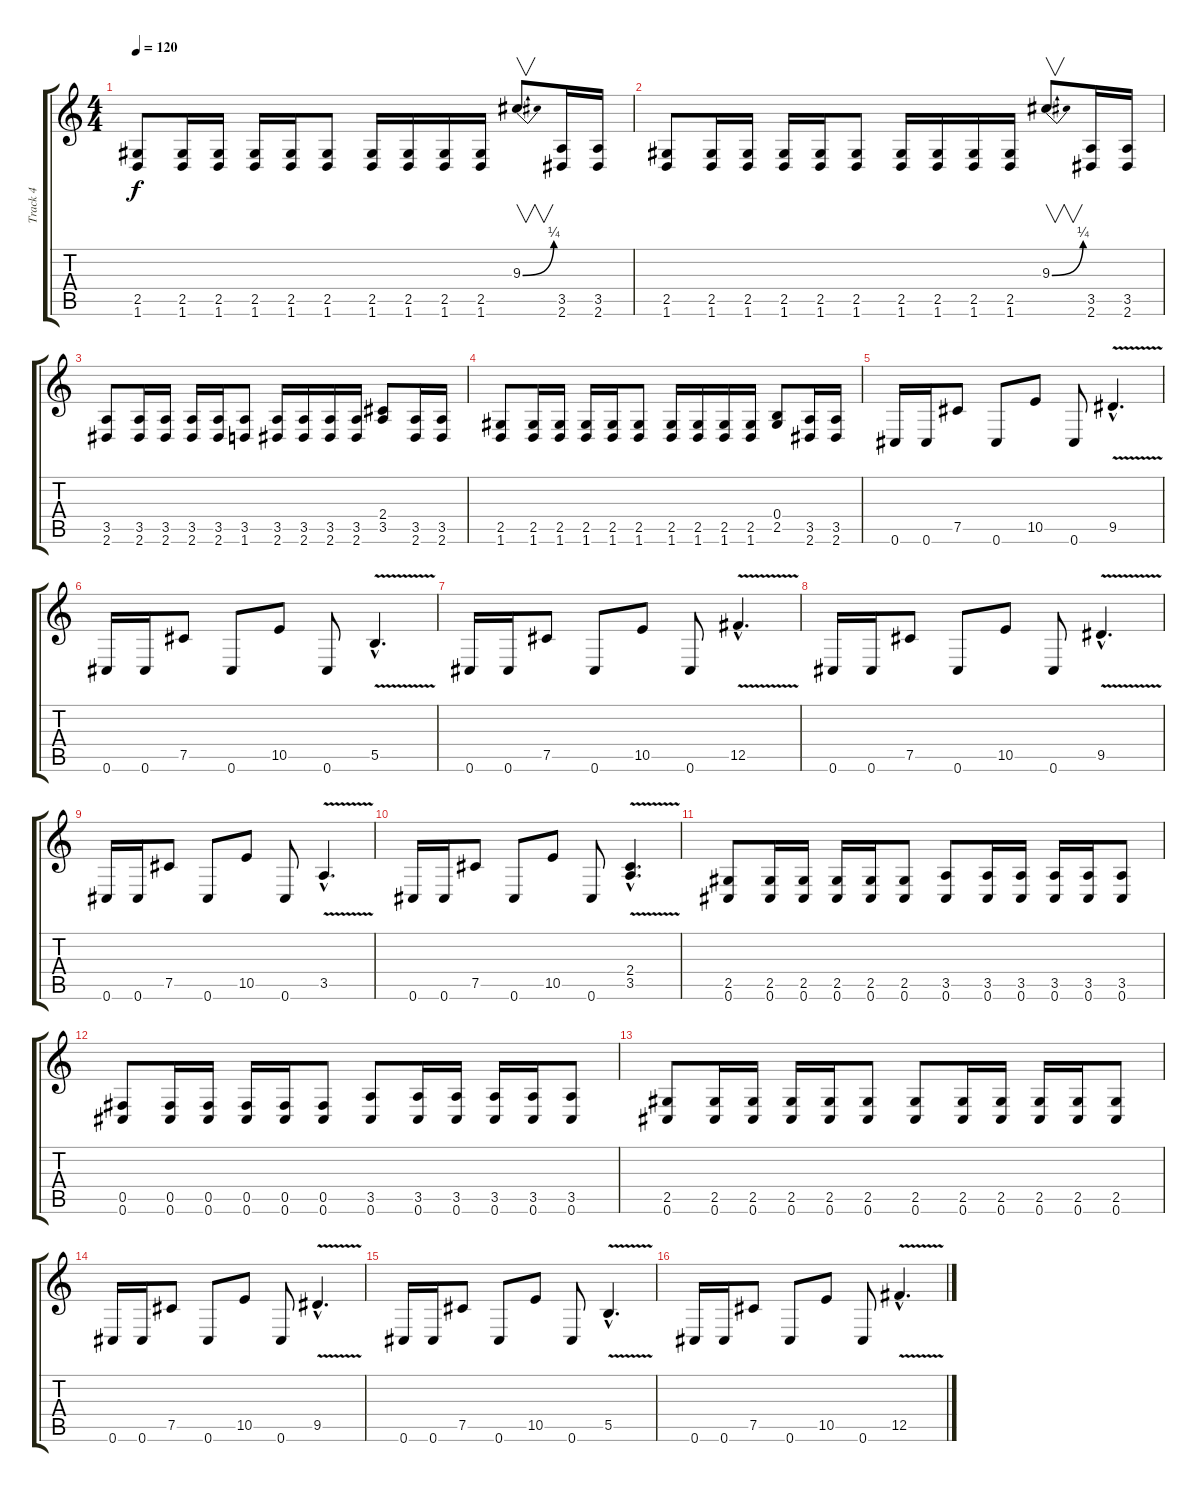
\track ("Track 4" "Track 4") {instrument overdrivenguitar}
\staff {score tabs}
\tuning (Db4 Ab3 E3 B2 Gb2 Db2) {hide}
\ts (4 4)
\tempo 120
\clef g2
\ks c
(2.5 1.6).8{dy f} (2.5 1.6).16 (2.5 1.6).16 (2.5 1.6).16 (2.5 1.6).16 (2.5 1.6).8 (2.5 1.6).16 (2.5 1.6).16 (2.5 1.6).16 (2.5 1.6).16 9.3{be (bend 0 0 60 1)}.8{v} (3.5 2.6).16 (3.5 2.6).16 |
(2.5 1.6).8 (2.5 1.6).16 (2.5 1.6).16 (2.5 1.6).16 (2.5 1.6).16 (2.5 1.6).8 (2.5 1.6).16 (2.5 1.6).16 (2.5 1.6).16 (2.5 1.6).16 9.3{be (bend 0 0 60 1)}.8{v} (3.5 2.6).16 (3.5 2.6).16 |
(3.5 2.6).8 (3.5 2.6).16 (3.5 2.6).16 (3.5 2.6).16 (3.5 2.6).16 (3.5 1.6).8 (3.5 2.6).16 (3.5 2.6).16 (3.5 2.6).16 (3.5 2.6).16 (2.4 3.5).8 (3.5 2.6).16 (3.5 2.6).16 |
(2.5 1.6).8 (2.5 1.6).16 (2.5 1.6).16 (2.5 1.6).16 (2.5 1.6).16 (2.5 1.6).8 (2.5 1.6).16 (2.5 1.6).16 (2.5 1.6).16 (2.5 1.6).16 (0.4 2.5).8 (3.5 2.6).16 (3.5 2.6).16 |
0.6.16 0.6.16 7.5.8 0.6.8 10.5.8 0.6.8 9.5{v hac}.4{d} |
0.6.16 0.6.16 7.5.8 0.6.8 10.5.8 0.6.8 5.5{v hac}.4{d} |
0.6.16 0.6.16 7.5.8 0.6.8 10.5.8 0.6.8 12.5{v hac}.4{d} |
0.6.16 0.6.16 7.5.8 0.6.8 10.5.8 0.6.8 9.5{v hac}.4{d} |
0.6.16 0.6.16 7.5.8 0.6.8 10.5.8 0.6.8 3.5{v hac}.4{d} |
0.6.16 0.6.16 7.5.8 0.6.8 10.5.8 0.6.8 (2.4{v hac} 3.5{v hac}).4{d} |
(2.5 0.6).8 (2.5 0.6).16 (2.5 0.6).16 (2.5 0.6).16 (2.5 0.6).16 (2.5 0.6).8 (3.5 0.6).8 (3.5 0.6).16 (3.5 0.6).16 (3.5 0.6).16 (3.5 0.6).16 (3.5 0.6).8 |
(0.5 0.6).8 (0.5 0.6).16 (0.5 0.6).16 (0.5 0.6).16 (0.5 0.6).16 (0.5 0.6).8 (3.5 0.6).8 (3.5 0.6).16 (3.5 0.6).16 (3.5 0.6).16 (3.5 0.6).16 (3.5 0.6).8 |
(2.5 0.6).8 (2.5 0.6).16 (2.5 0.6).16 (2.5 0.6).16 (2.5 0.6).16 (2.5 0.6).8 (2.5 0.6).8 (2.5 0.6).16 (2.5 0.6).16 (2.5 0.6).16 (2.5 0.6).16 (2.5 0.6).8 |
0.6.16 0.6.16 7.5.8 0.6.8 10.5.8 0.6.8 9.5{v hac}.4{d} |
0.6.16 0.6.16 7.5.8 0.6.8 10.5.8 0.6.8 5.5{v hac}.4{d} |
0.6.16 0.6.16 7.5.8 0.6.8 10.5.8 0.6.8 12.5{v hac}.4{d}
